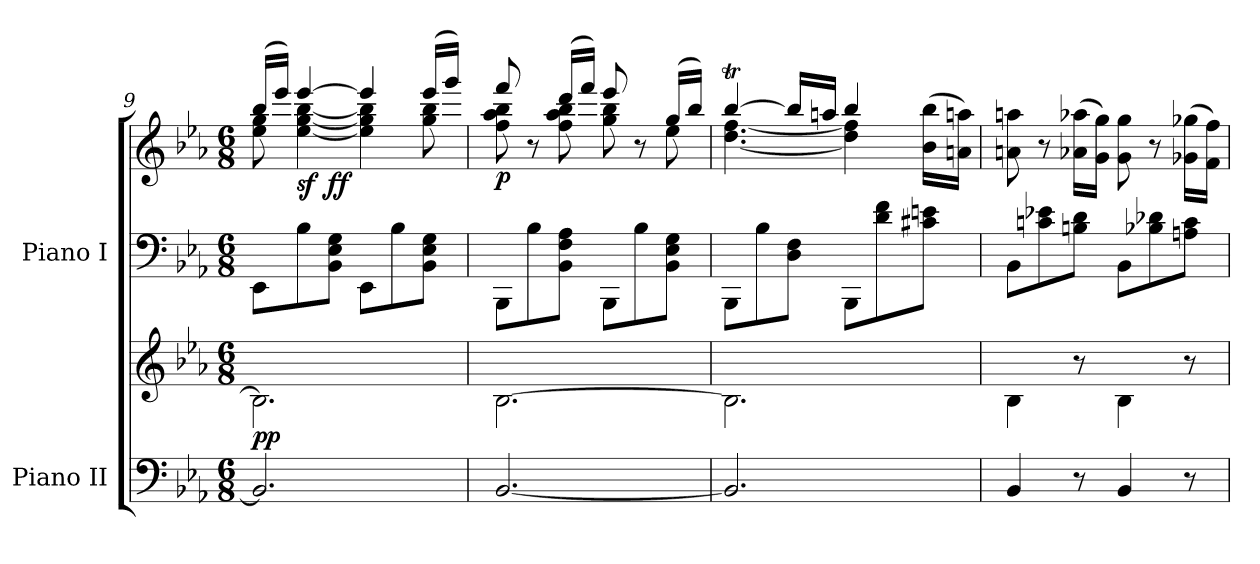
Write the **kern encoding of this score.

**kern	**kern	**dynam	**kern	**kern	**dynam
*part2	*part2	*part2	*part1	*part1	*part1
*staff4	*staff3	*staff3/4	*staff2	*staff1	*staff1/2
*I"Piano II	*	*	*I"Piano I	*	*
*I'Pno. II	*	*	*I'Pno. I	*	*
!!LO:PB:g=z
*clefF4	*clefG2	*	*clefF4	*clefG2	*
*k[b-e-a-]	*k[b-e-a-]	*	*k[b-e-a-]	*k[b-e-a-]	*
*M6/8	*M6/8	*	*M6/8	*M6/8	*
=9	=9	=9	=9	=9	=9
*	*	*	*	*^	*
!	!	!LO:DY:a=2	!	!	!	!
*	*	*	*	*	*^	*
2.BB-/]	2.B-\]	pp	8EE-\L	(>16bb-/LL	8ee-\ 8gg\	4ryy	.
.	.	.	.	16eee-/JJ)	.	.	.
!	!	!	!	!	!	!	!LO:DY:b
.	.	.	8B-\	[4eee-/	[4ee-\ [4gg\ [4bb-\	.	sf
!	!	!	!	!	!	!	!LO:DY:b
.	.	.	8BB-\ 8E-\ 8G\J	.	.	2ryy	ff
.	.	.	8EE-\L	4eee-/]	4ee-\] 4gg\] 4bb-\]	.	.
.	.	.	8B-\	.	.	.	.
.	.	.	8BB-\ 8E-\ 8G\J	(>16eee-/LL	8gg\ 8bb-\	.	.
.	.	.	.	16ggg/JJ)	.	.	.
=10	=10	=10	=10	=10	=10	=10	=10
!	!	!	!	!	!	!	!LO:DY:b
*	*	*	*	*	*v	*v	*
[2.BB-/	[2.B-\	.	8BBB-\L	8fff/	8ff\ 8aa-\ 8bb-\	p
.	.	.	8B-\	8r	8ryy	.
.	.	.	8BB-\ 8F\ 8A-\J	(>16ddd/LL	8ff\ 8aa-\ 8bb-\	.
.	.	.	.	16fff/JJ)	.	.
.	.	.	8BBB-\L	8eee-/	8gg\ 8bb-\	.
.	.	.	8B-\	8r	8ryy	.
.	.	.	8BB-\ 8E-\ 8G\J	(>16gg/LL	8ee-\	.
.	.	.	.	16bb-/JJ)	.	.
=11	=11	=11	=11	=11	=11	=11
2.BB-/]	2.B-\]	.	8BBB-\L	[4bb-T/	[4.dd\ [4.ff\	.
.	.	.	8B-\	.	.	.
.	.	.	8D\ 8F\J	16bb-/LL]	.	.
.	.	.	.	16aan/JJ	.	.
.	.	.	8BBB-\L	4bb-/	4dd\] 4ff\]	.
.	.	.	8d\ 8f\	.	.	.
.	.	.	8c#X\ 8en\J	(>16b-\ 16bb-\LL	8ryy	.
.	.	.	.	16an\ 16aan\JJ)	.	.
*	*	*	*	*v	*v	*
=12	=12	=12	=12	=12	=12
4BB-/	4B-\	.	8BB-\L	8an\ 8aan\	.
.	.	.	8cn\ 8e-X\	8r	.
8r	8r	.	8Bn\ 8d\J	(>16a-X\ 16aa-X\LL	.
.	.	.	.	16g\ 16gg\JJ)	.
4BB-/	4B-\	.	8BB-\L	8g\ 8gg\	.
.	.	.	8B-X\ 8d-X\	8r	.
8r	8r	.	8An\ 8c\J	(>16g-X\ 16gg-X\LL	.
.	.	.	.	16f\ 16ff\JJ)	.
=	=	=	=	=	=
*-	*-	*-	*-	*-	*-
